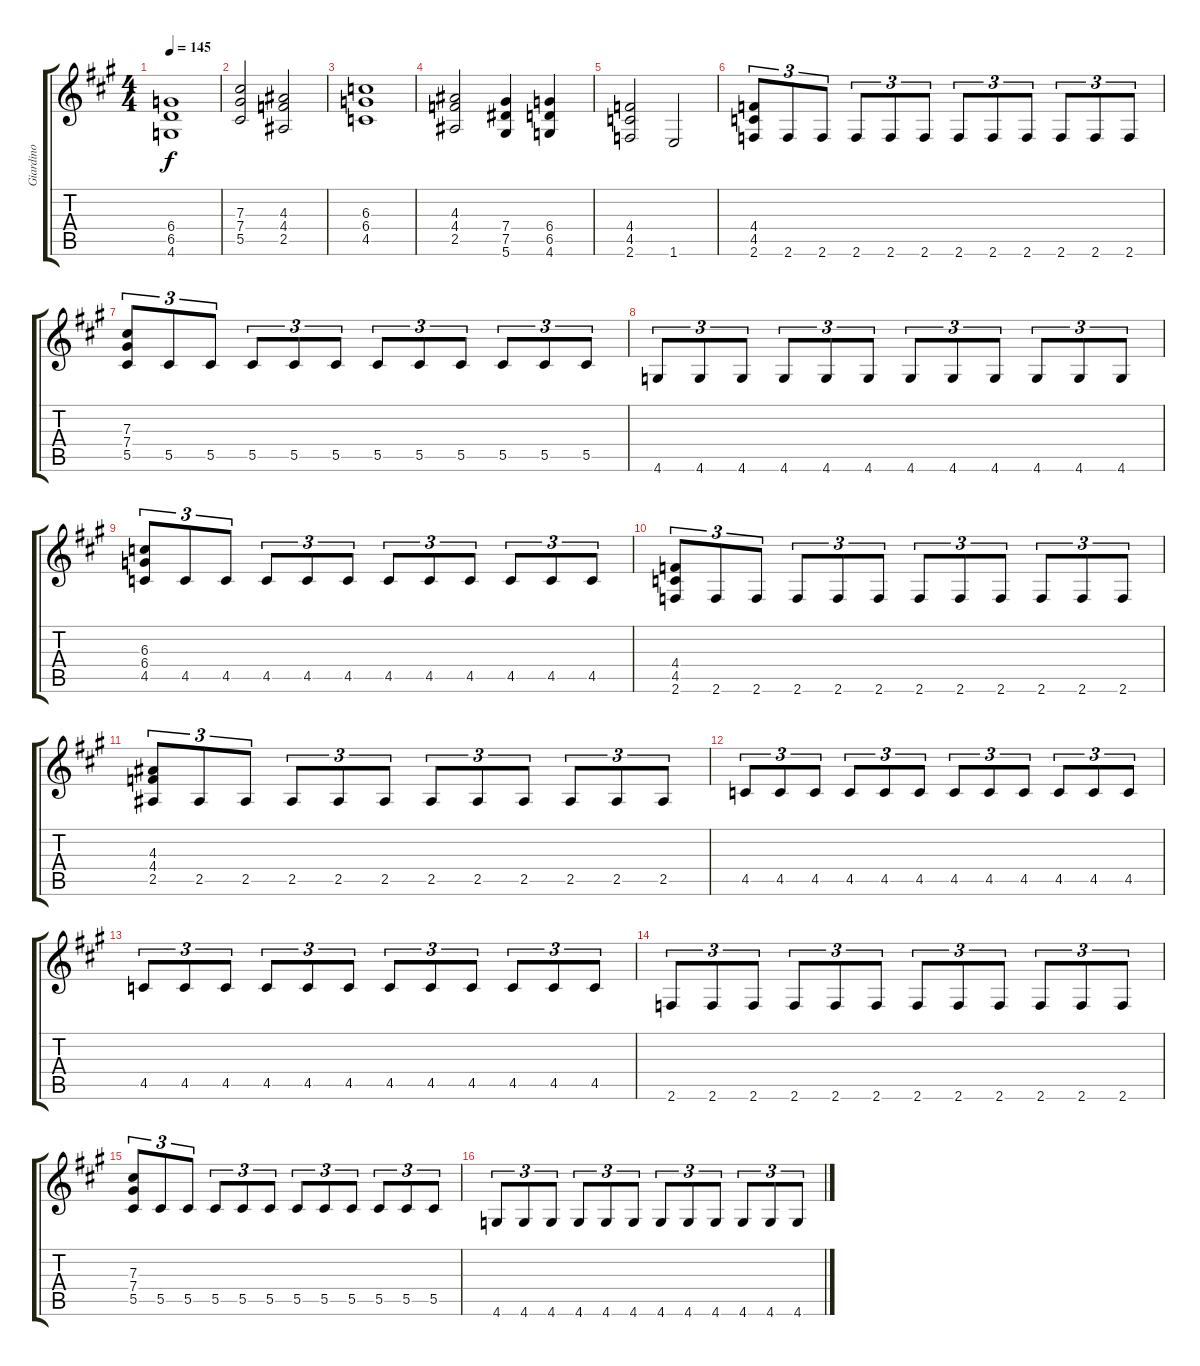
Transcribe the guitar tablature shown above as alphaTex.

\track ("Giardino" "Giardino") {instrument overdrivenguitar}
\staff {score tabs}
\tuning (Eb4 Bb3 Gb3 Db3 Ab2 Eb2) {hide}
\ts (4 4)
\tempo 145
\clef g2
\ks f#minor
(6.4 6.5 4.6).1{dy f} |
(7.3 7.4 5.5).2 (4.3 4.4 2.5).2 |
(6.3 6.4 4.5).1 |
(4.3 4.4 2.5).2 (7.4 7.5 5.6).4 (6.4 6.5 4.6).4 |
(4.4 4.5 2.6).2 1.6.2 |
(4.4 4.5 2.6).8{tu (3 2)} 2.6.8{tu (3 2)} 2.6.8{tu (3 2)} 2.6.8{tu (3 2)} 2.6.8{tu (3 2)} 2.6.8{tu (3 2)} 2.6.8{tu (3 2)} 2.6.8{tu (3 2)} 2.6.8{tu (3 2)} 2.6.8{tu (3 2)} 2.6.8{tu (3 2)} 2.6.8{tu (3 2)} |
(7.3 7.4 5.5).8{tu (3 2)} 5.5.8{tu (3 2)} 5.5.8{tu (3 2)} 5.5.8{tu (3 2)} 5.5.8{tu (3 2)} 5.5.8{tu (3 2)} 5.5.8{tu (3 2)} 5.5.8{tu (3 2)} 5.5.8{tu (3 2)} 5.5.8{tu (3 2)} 5.5.8{tu (3 2)} 5.5.8{tu (3 2)} |
4.6.8{tu (3 2)} 4.6.8{tu (3 2)} 4.6.8{tu (3 2)} 4.6.8{tu (3 2)} 4.6.8{tu (3 2)} 4.6.8{tu (3 2)} 4.6.8{tu (3 2)} 4.6.8{tu (3 2)} 4.6.8{tu (3 2)} 4.6.8{tu (3 2)} 4.6.8{tu (3 2)} 4.6.8{tu (3 2)} |
(6.3 6.4 4.5).8{tu (3 2)} 4.5.8{tu (3 2)} 4.5.8{tu (3 2)} 4.5.8{tu (3 2)} 4.5.8{tu (3 2)} 4.5.8{tu (3 2)} 4.5.8{tu (3 2)} 4.5.8{tu (3 2)} 4.5.8{tu (3 2)} 4.5.8{tu (3 2)} 4.5.8{tu (3 2)} 4.5.8{tu (3 2)} |
(4.4 4.5 2.6).8{tu (3 2)} 2.6.8{tu (3 2)} 2.6.8{tu (3 2)} 2.6.8{tu (3 2)} 2.6.8{tu (3 2)} 2.6.8{tu (3 2)} 2.6.8{tu (3 2)} 2.6.8{tu (3 2)} 2.6.8{tu (3 2)} 2.6.8{tu (3 2)} 2.6.8{tu (3 2)} 2.6.8{tu (3 2)} |
(4.3 4.4 2.5).8{tu (3 2)} 2.5.8{tu (3 2)} 2.5.8{tu (3 2)} 2.5.8{tu (3 2)} 2.5.8{tu (3 2)} 2.5.8{tu (3 2)} 2.5.8{tu (3 2)} 2.5.8{tu (3 2)} 2.5.8{tu (3 2)} 2.5.8{tu (3 2)} 2.5.8{tu (3 2)} 2.5.8{tu (3 2)} |
4.5.8{tu (3 2)} 4.5.8{tu (3 2)} 4.5.8{tu (3 2)} 4.5.8{tu (3 2)} 4.5.8{tu (3 2)} 4.5.8{tu (3 2)} 4.5.8{tu (3 2)} 4.5.8{tu (3 2)} 4.5.8{tu (3 2)} 4.5.8{tu (3 2)} 4.5.8{tu (3 2)} 4.5.8{tu (3 2)} |
4.5.8{tu (3 2)} 4.5.8{tu (3 2)} 4.5.8{tu (3 2)} 4.5.8{tu (3 2)} 4.5.8{tu (3 2)} 4.5.8{tu (3 2)} 4.5.8{tu (3 2)} 4.5.8{tu (3 2)} 4.5.8{tu (3 2)} 4.5.8{tu (3 2)} 4.5.8{tu (3 2)} 4.5.8{tu (3 2)} |
2.6.8{tu (3 2)} 2.6.8{tu (3 2)} 2.6.8{tu (3 2)} 2.6.8{tu (3 2)} 2.6.8{tu (3 2)} 2.6.8{tu (3 2)} 2.6.8{tu (3 2)} 2.6.8{tu (3 2)} 2.6.8{tu (3 2)} 2.6.8{tu (3 2)} 2.6.8{tu (3 2)} 2.6.8{tu (3 2)} |
(7.3 7.4 5.5).8{tu (3 2)} 5.5.8{tu (3 2)} 5.5.8{tu (3 2)} 5.5.8{tu (3 2)} 5.5.8{tu (3 2)} 5.5.8{tu (3 2)} 5.5.8{tu (3 2)} 5.5.8{tu (3 2)} 5.5.8{tu (3 2)} 5.5.8{tu (3 2)} 5.5.8{tu (3 2)} 5.5.8{tu (3 2)} |
4.6.8{tu (3 2)} 4.6.8{tu (3 2)} 4.6.8{tu (3 2)} 4.6.8{tu (3 2)} 4.6.8{tu (3 2)} 4.6.8{tu (3 2)} 4.6.8{tu (3 2)} 4.6.8{tu (3 2)} 4.6.8{tu (3 2)} 4.6.8{tu (3 2)} 4.6.8{tu (3 2)} 4.6.8{tu (3 2)}
